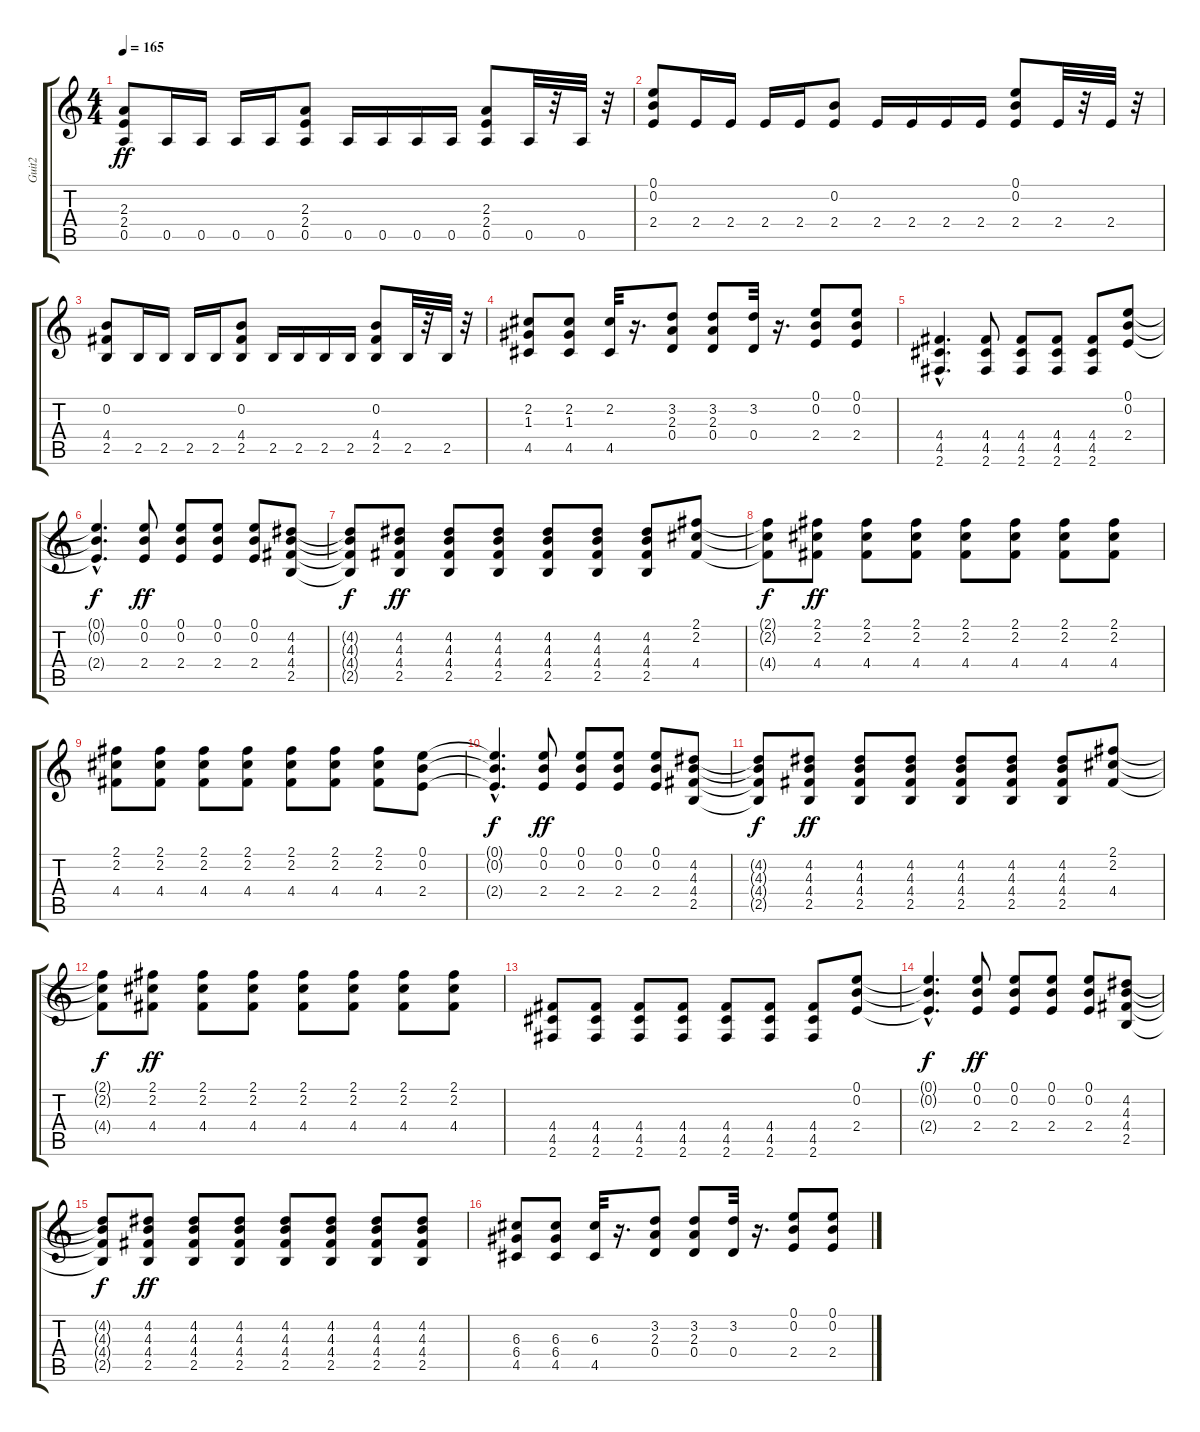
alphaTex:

\track ("Guit2" "Guit2") {instrument distortionguitar}
\staff {score tabs}
\tuning (E4 B3 G3 D3 A2 E2) {hide}
\ts (4 4)
\tempo 165
\clef g2
\ks c
(2.3 2.4 0.5).8{dy ff} 0.5.16 0.5.16 0.5.16 0.5.16 (2.3 2.4 0.5).8 0.5.16 0.5.16 0.5.16 0.5.16 (2.3 2.4 0.5).8 0.5.32 r.32 0.5.32 r.32 |
(0.1 0.2 2.4).8 2.4.16 2.4.16 2.4.16 2.4.16 (0.2 2.4).8 2.4.16 2.4.16 2.4.16 2.4.16 (0.1 0.2 2.4).8 2.4.32 r.32 2.4.32 r.32 |
(0.2 4.4 2.5).8 2.5.16 2.5.16 2.5.16 2.5.16 (0.2 4.4 2.5).8 2.5.16 2.5.16 2.5.16 2.5.16 (0.2 4.4 2.5).8 2.5.32 r.32 2.5.32 r.32 |
(2.2 1.3 4.5).8 (2.2 1.3 4.5).8 (2.2 4.5).32 r.16{d} (3.2 2.3 0.4).8 (3.2 2.3 0.4).8 (3.2 0.4).32 r.16{d} (0.1 0.2 2.4).8 (0.1 0.2 2.4).8 |
(4.4{hac} 4.5{hac} 2.6{hac}).4{d} (4.4 4.5 2.6).8 (4.4 4.5 2.6).8 (4.4 4.5 2.6).8 (4.4 4.5 2.6).8 (0.1 0.2 2.4).8 |
(0.1{hac t} 0.2{hac t} 2.4{hac t}).4{d dy f} (0.1 0.2 2.4).8{dy ff} (0.1 0.2 2.4).8 (0.1 0.2 2.4).8 (0.1 0.2 2.4).8 (4.2 4.3 4.4 2.5).8 |
(4.2{t} 4.3{t} 4.4{t} 2.5{t}).8{dy f} (4.2 4.3 4.4 2.5).8{dy ff} (4.2 4.3 4.4 2.5).8 (4.2 4.3 4.4 2.5).8 (4.2 4.3 4.4 2.5).8 (4.2 4.3 4.4 2.5).8 (4.2 4.3 4.4 2.5).8 (2.1 2.2 4.4).8 |
(2.1{t} 2.2{t} 4.4{t}).8{dy f} (2.1 2.2 4.4).8{dy ff} (2.1 2.2 4.4).8 (2.1 2.2 4.4).8 (2.1 2.2 4.4).8 (2.1 2.2 4.4).8 (2.1 2.2 4.4).8 (2.1 2.2 4.4).8 |
(2.1 2.2 4.4).8 (2.1 2.2 4.4).8 (2.1 2.2 4.4).8 (2.1 2.2 4.4).8 (2.1 2.2 4.4).8 (2.1 2.2 4.4).8 (2.1 2.2 4.4).8 (0.1 0.2 2.4).8 |
(0.1{hac t} 0.2{hac t} 2.4{hac t}).4{d dy f} (0.1 0.2 2.4).8{dy ff} (0.1 0.2 2.4).8 (0.1 0.2 2.4).8 (0.1 0.2 2.4).8 (4.2 4.3 4.4 2.5).8 |
(4.2{t} 4.3{t} 4.4{t} 2.5{t}).8{dy f} (4.2 4.3 4.4 2.5).8{dy ff} (4.2 4.3 4.4 2.5).8 (4.2 4.3 4.4 2.5).8 (4.2 4.3 4.4 2.5).8 (4.2 4.3 4.4 2.5).8 (4.2 4.3 4.4 2.5).8 (2.1 2.2 4.4).8 |
(2.1{t} 2.2{t} 4.4{t}).8{dy f} (2.1 2.2 4.4).8{dy ff} (2.1 2.2 4.4).8 (2.1 2.2 4.4).8 (2.1 2.2 4.4).8 (2.1 2.2 4.4).8 (2.1 2.2 4.4).8 (2.1 2.2 4.4).8 |
(4.4 4.5 2.6).8 (4.4 4.5 2.6).8 (4.4 4.5 2.6).8 (4.4 4.5 2.6).8 (4.4 4.5 2.6).8 (4.4 4.5 2.6).8 (4.4 4.5 2.6).8 (0.1 0.2 2.4).8 |
(0.1{hac t} 0.2{hac t} 2.4{hac t}).4{d dy f} (0.1 0.2 2.4).8{dy ff} (0.1 0.2 2.4).8 (0.1 0.2 2.4).8 (0.1 0.2 2.4).8 (4.2 4.3 4.4 2.5).8 |
(4.2{t} 4.3{t} 4.4{t} 2.5{t}).8{dy f} (4.2 4.3 4.4 2.5).8{dy ff} (4.2 4.3 4.4 2.5).8 (4.2 4.3 4.4 2.5).8 (4.2 4.3 4.4 2.5).8 (4.2 4.3 4.4 2.5).8 (4.2 4.3 4.4 2.5).8 (4.2 4.3 4.4 2.5).8 |
(6.3 6.4 4.5).8 (6.3 6.4 4.5).8 (6.3 4.5).32 r.16{d} (3.2 2.3 0.4).8 (3.2 2.3 0.4).8 (3.2 0.4).32 r.16{d} (0.1 0.2 2.4).8 (0.1 0.2 2.4).8
